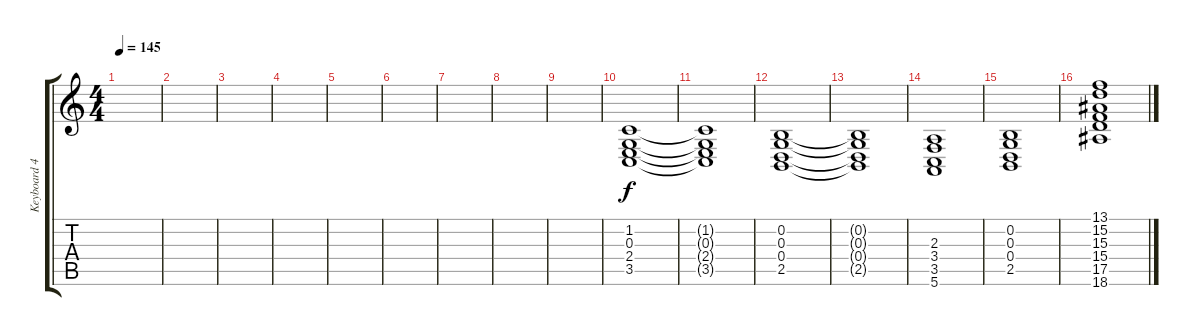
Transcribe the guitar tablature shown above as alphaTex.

\track ("Keyboard 4 (Strings)" "Keyboard 4") {instrument stringensemble1}
\staff {score tabs}
\tuning (E4 B3 G3 D3 A2 E2) {hide}
\ts (4 4)
\tempo 145
\clef g2
\ks c
|
|
|
|
|
|
|
|
|
(1.2 0.3 2.4 3.5).1 |
(1.2{t} 0.3{t} 2.4{t} 3.5{t}).1 |
(0.2 0.3 0.4 2.5).1 |
(0.2{t} 0.3{t} 0.4{t} 2.5{t}).1 |
(2.3 3.4 3.5 5.6).1 |
(0.2 0.3 0.4 2.5).1 |
(13.1 15.2 15.3 15.4 17.5 18.6).1
